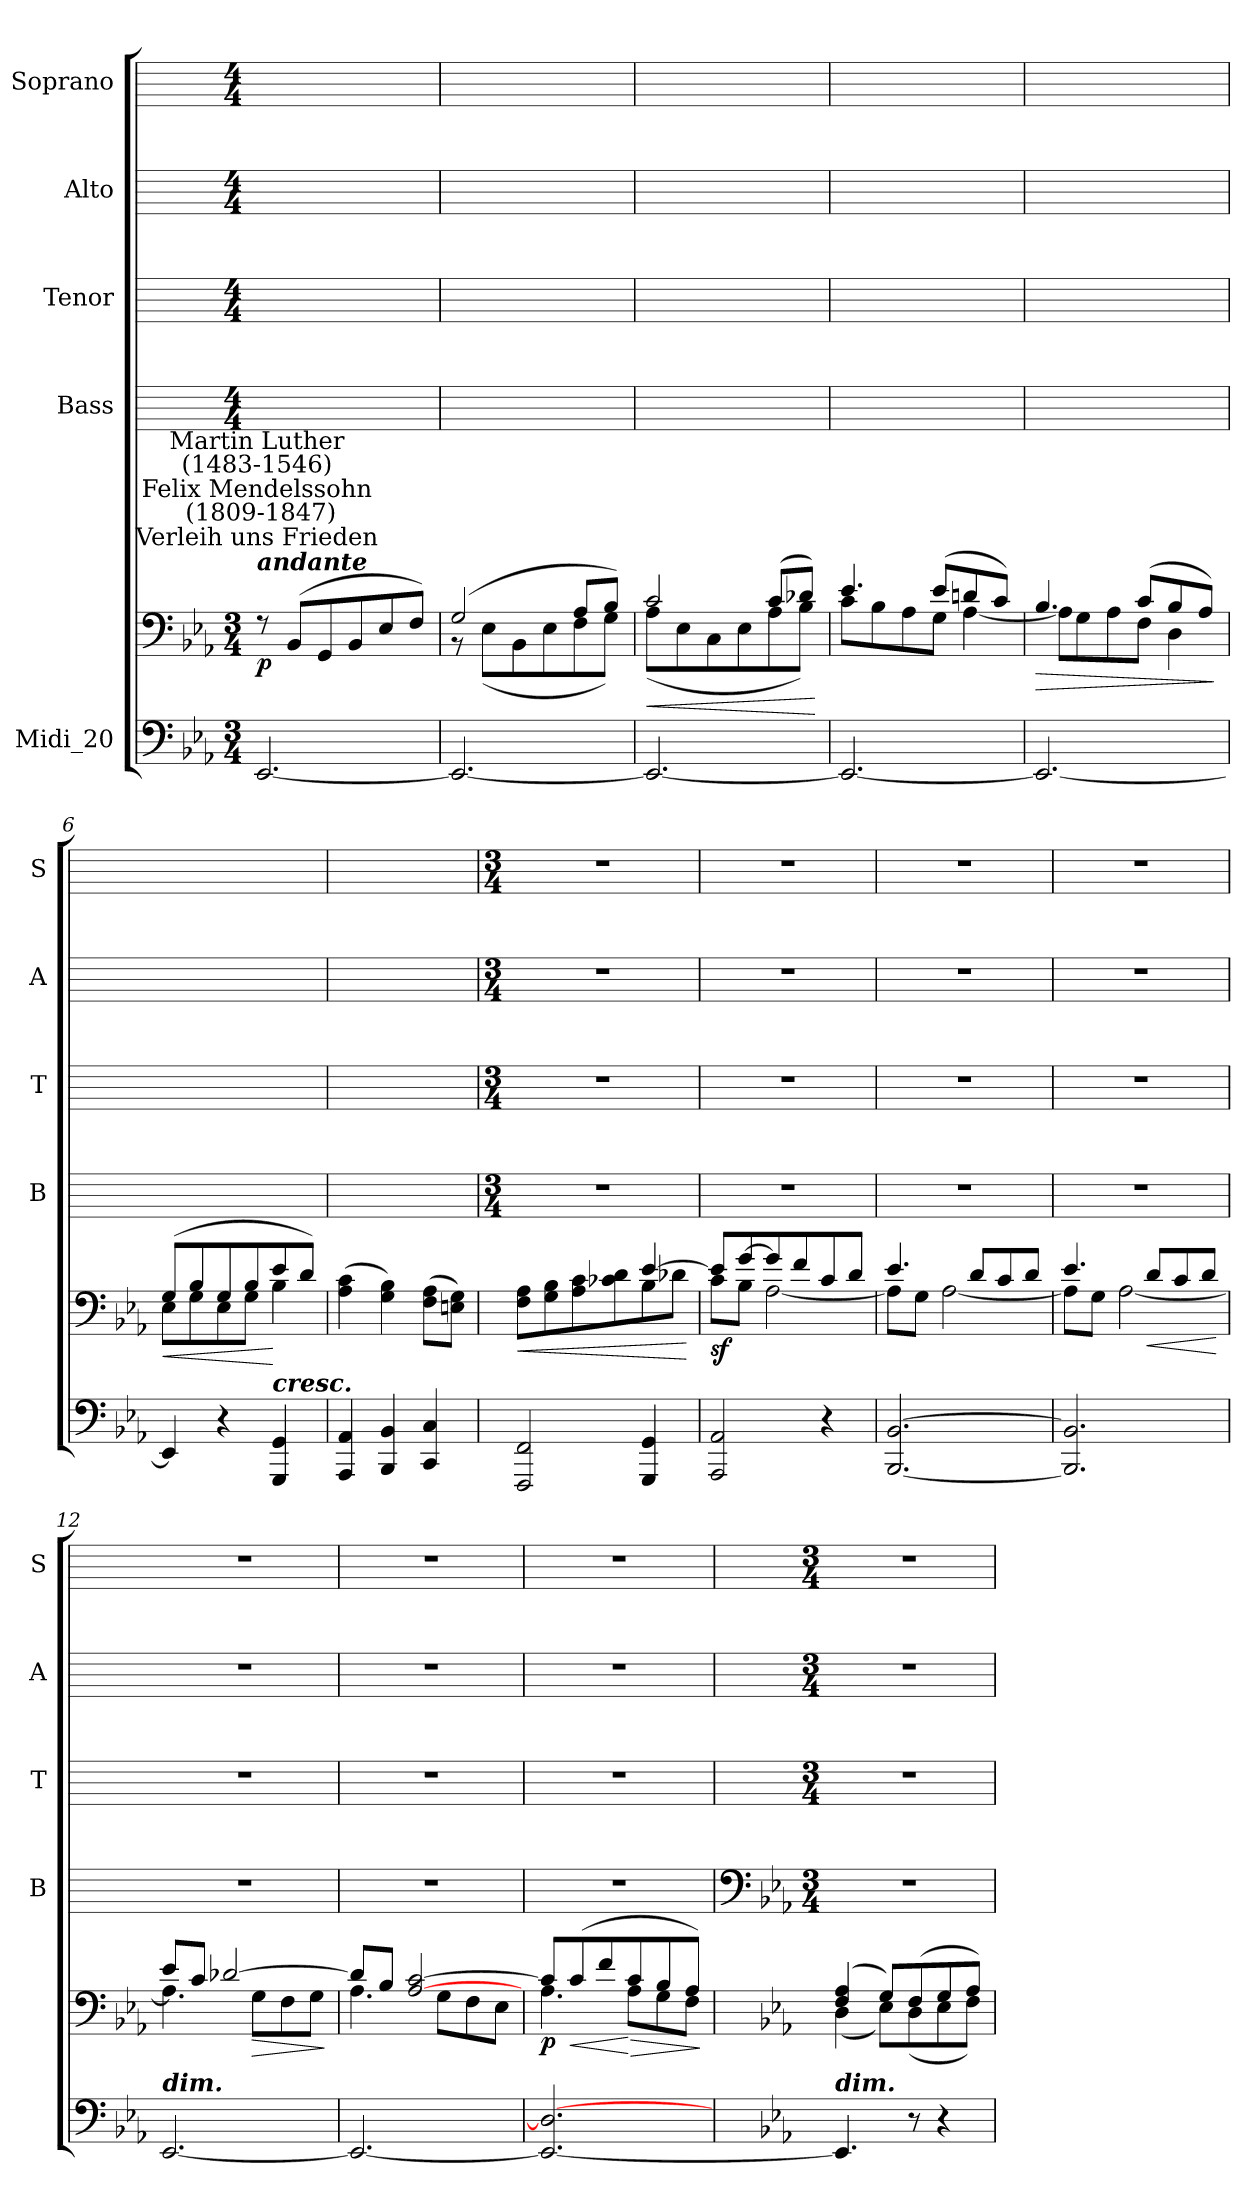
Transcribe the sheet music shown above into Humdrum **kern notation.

**kern	**kern	**dynam	**kern	**kern	**kern	**kern
*part5	*part5	*part5	*part4	*part3	*part2	*part1
*staff6	*staff5	*staff5/6	*staff4	*staff3	*staff2	*staff1
*I"Midi_20	*	*	*I"Bass	*I"Tenor	*I"Alto	*I"Soprano
*	*	*	*I'B	*I'T	*I'A	*I'S
*clefF4	*clefF4	*	*	*	*	*
*k[b-e-a-]	*k[b-e-a-]	*	*	*	*	*
*E-:	*E-:	*	*	*	*	*
*M3/4	*M3/4	*	*M4/4	*M4/4	*M4/4	*M4/4
=1	=1	=1	=1	=1	=1	=1
*	*^	*	*	*	*	*
!	!LO:TX:a:Bi:t=andante	!	!	!	!	!	!
!	!LO:TX:a:cj:t=Verleih uns Frieden	!	!	!	!	!	!
!	!LO:TX:a:cj:t=Felix Mendelssohn\n (1809-1847)	!	!	!	!	!	!
!	!LO:TX:a:cj:t=Martin Luther\n(1483-1546)	!	!	!	!	!	!
!	!	!LO:N:vis=1	!LO:DY:b	!	!	!	!
[2.EE-	8r	2.ryy	p	2.r	2.r	2.r	2.r
.	(>8BB-/L	.	.	.	.	.	.
.	8GG/	.	.	.	.	.	.
.	8BB-/	.	.	.	.	.	.
.	8E-/	.	.	.	.	.	.
.	8F/J)	.	.	.	.	.	.
=2	=2	=2	=2	=2	=2	=2	=2
2.EE-_	(>2G/	8r	.	2.r	2.r	2.r	2.r
.	.	(<8E-\L	.	.	.	.	.
.	.	8BB-\	.	.	.	.	.
.	.	8E-\	.	.	.	.	.
.	8A-/L	8F\	.	.	.	.	.
.	8B-/J)	8G\J)	.	.	.	.	.
=3	=3	=3	=3	=3	=3	=3	=3
!	!	!	!LO:HP:b	!	!	!	!
2.EE-_	2c/	(<8A-\L	<	2.r	2.r	2.r	2.r
.	.	8E-\	.	.	.	.	.
.	.	8C\	.	.	.	.	.
.	.	8E-\	.	.	.	.	.
.	(>8c/L	8A-\	.	.	.	.	.
.	8d-X/J)	8B-\J)	.	.	.	.	.
*	*v	*v	*	*	*	*	*
.	.	[	.	.	.	.
=4	=4	=4	=4	=4	=4	=4
*	*^	*	*	*	*	*
2.EE-_	4.e-/	8c\L	.	2.r	2.r	2.r	2.r
.	.	8B-\	.	.	.	.	.
.	.	8A-\	.	.	.	.	.
.	(>8e-/L	8G\J	.	.	.	.	.
.	8dn/	[4A-\	.	.	.	.	.
.	8c/J)	.	.	.	.	.	.
=5	=5	=5	=5	=5	=5	=5	=5
!	!	!	!LO:HP:b	!	!	!	!
2.EE-_	4.B-/	8A-\L]	>	2.r	2.r	2.r	2.r
.	.	8G\	.	.	.	.	.
.	.	8A-\	.	.	.	.	.
.	(>8c/L	8F\J	.	.	.	.	.
.	8B-/	4D\	.	.	.	.	.
.	8A-/J)	.	.	.	.	.	.
*	*v	*v	*	*	*	*	*
.	.	]	.	.	.	.
=6	=6	=6	=6	=6	=6	=6
*	*^	*	*	*	*	*
!	!	!	!LO:HP:b	!	!	!	!
4EE-]	(>8G/L	8E-\L	<	2.r	2.r	2.r	2.r
.	8B-/	8G\	.	.	.	.	.
4r	8G/	8E-\	.	.	.	.	.
.	8B-/	8G\J	.	.	.	.	.
!LO:TX:a:Bi:t=cresc.	!	!	!	!	!	!	!
4GGG 4GG	8e-/	4B-\	[	.	.	.	.
.	8d/J)	.	.	.	.	.	.
=7	=7	=7	=7	=7	=7	=7	=7
4AAA- 4AA-	2ryy	(<4A-\ 4c\	.	2.r	2.r	2.r	2.r
4BBB- 4BB-	.	4G\ 4B-\)	.	.	.	.	.
4CC 4C	8ryy	(<8F\ 8A-\L	.	.	.	.	.
.	8ryy	8En\ 8G\J)	.	.	.	.	.
!!LO:LB:g=z
=8	=8	=8	=8	=8	=8	=8	=8
*	*	*	*	*M3/4	*M3/4	*M3/4	*M3/4
!	!	!	!LO:HP:b	!	!	!	!
2FFF 2FF	2ryy	8F\ 8A-\L	<	2.r	2.r	2.r	2.r
.	.	8G\ 8B-\	.	.	.	.	.
.	.	8A-\ 8c\	.	.	.	.	.
.	.	8c-X\ 8d\	.	.	.	.	.
4GGG 4GG	[4e-/	8B-\	.	.	.	.	.
.	.	8d-X\J	.	.	.	.	.
*	*v	*v	*	*	*	*	*
.	.	[	.	.	.	.
=9	=9	=9	=9	=9	=9	=9
*	*^	*	*	*	*	*
!	!	!	!LO:DY:b	!	!	!	!
2AAA- 2AA-	8e-/L]	8c\L	sf	2.r	2.r	2.r	2.r
.	[8g/	8B-\J	.	.	.	.	.
.	8g/]	[2A-\	.	.	.	.	.
.	8f/	.	.	.	.	.	.
4r	8c/	.	.	.	.	.	.
.	8d/J	.	.	.	.	.	.
=10	=10	=10	=10	=10	=10	=10	=10
[2.BBB- [2.BB-	4.e-/	8A-\L]	.	2.r	2.r	2.r	2.r
.	.	8G\J	.	.	.	.	.
.	.	[2A-\	.	.	.	.	.
.	8d/L	.	.	.	.	.	.
.	8c/	.	.	.	.	.	.
.	8d/J	.	.	.	.	.	.
=11	=11	=11	=11	=11	=11	=11	=11
2.BBB-] 2.BB-]	4.e-/	8A-\L]	.	2.r	2.r	2.r	2.r
.	.	8G\J	.	.	.	.	.
.	.	[2A-\	.	.	.	.	.
!	!	!	!LO:HP:b	!	!	!	!
.	8d/L	.	<	.	.	.	.
.	8c/	.	.	.	.	.	.
.	8d/J	.	.	.	.	.	.
*	*v	*v	*	*	*	*	*
.	.	[	.	.	.	.
=12	=12	=12	=12	=12	=12	=12
*	*^	*	*	*	*	*
!LO:TX:a:Bi:t=dim.	!	!	!	!	!	!	!
[2.EE-	8e-/L	4.A-\]	.	2.r	2.r	2.r	2.r
.	8c/J	.	.	.	.	.	.
.	[2d-X/	.	.	.	.	.	.
!	!	!	!LO:HP:b	!	!	!	!
.	.	8G\L	>	.	.	.	.
.	.	8F\	.	.	.	.	.
.	.	8G\J	.	.	.	.	.
*	*v	*v	*	*	*	*	*
.	.	]	.	.	.	.
=13	=13	=13	=13	=13	=13	=13
*	*^	*	*	*	*	*
2.EE-_	8d-/L]	4.A-\	.	2.r	2.r	2.r	2.r
.	8B-/J	.	.	.	.	.	.
.	[2A-/ [2c/	.	.	.	.	.	.
.	.	8G\L	.	.	.	.	.
.	.	8F\	.	.	.	.	.
.	.	8E-\J	.	.	.	.	.
=14	=14	=14	=14	=14	=14	=14	=14
!	!	!	!LO:DY:b	!	!	!	!
2.EE-_ 2.D_	8c/L]	4.A-\	p	2.r	2.r	2.r	2.r
!	!	!	!LO:HP:b	!	!	!	!
.	(>8c/	.	<	.	.	.	.
.	8f/	.	.	.	.	.	.
!	!	!	!LO:HP:n=1:b	!	!	!	!
.	8c/	8A-\L	[ >	.	.	.	.
.	8B-/	8G\	.	.	.	.	.
.	8A-/J)	8F\J	.	.	.	.	.
*	*v	*v	*	*	*	*	*
.	.	]	.	.	.	.
!!LO:LB:g=z
=15	=15	=15	=15	=15	=15	=15
*	*	*	*clefF4	*	*	*
*	*	*	*k[b-e-a-]	*	*	*
*	*	*	*E-:	*	*	*
*	*	*	*M3/4	*M3/4	*M3/4	*M3/4
*	*^	*	*	*	*	*
!LO:TX:a:Bi:t=dim.	!	!	!	!	!	!	!
!	!	!	!	!LO:N:vis=1	!	!	!
4.EE-]	(>4F/ 4A-/	(<4D\	.	2.r	2.r	2.r	2.r
.	8G/L)	8E-\L)	.	.	.	.	.
8r	(>8F/	(<8D\	.	.	.	.	.
4r	8G/	8E-\	.	.	.	.	.
.	8A-/J)	8F\J)	.	.	.	.	.
*	*v	*v	*	*	*	*	*
=	=	=	=	=	=	=
*-	*-	*-	*-	*-	*-	*-
